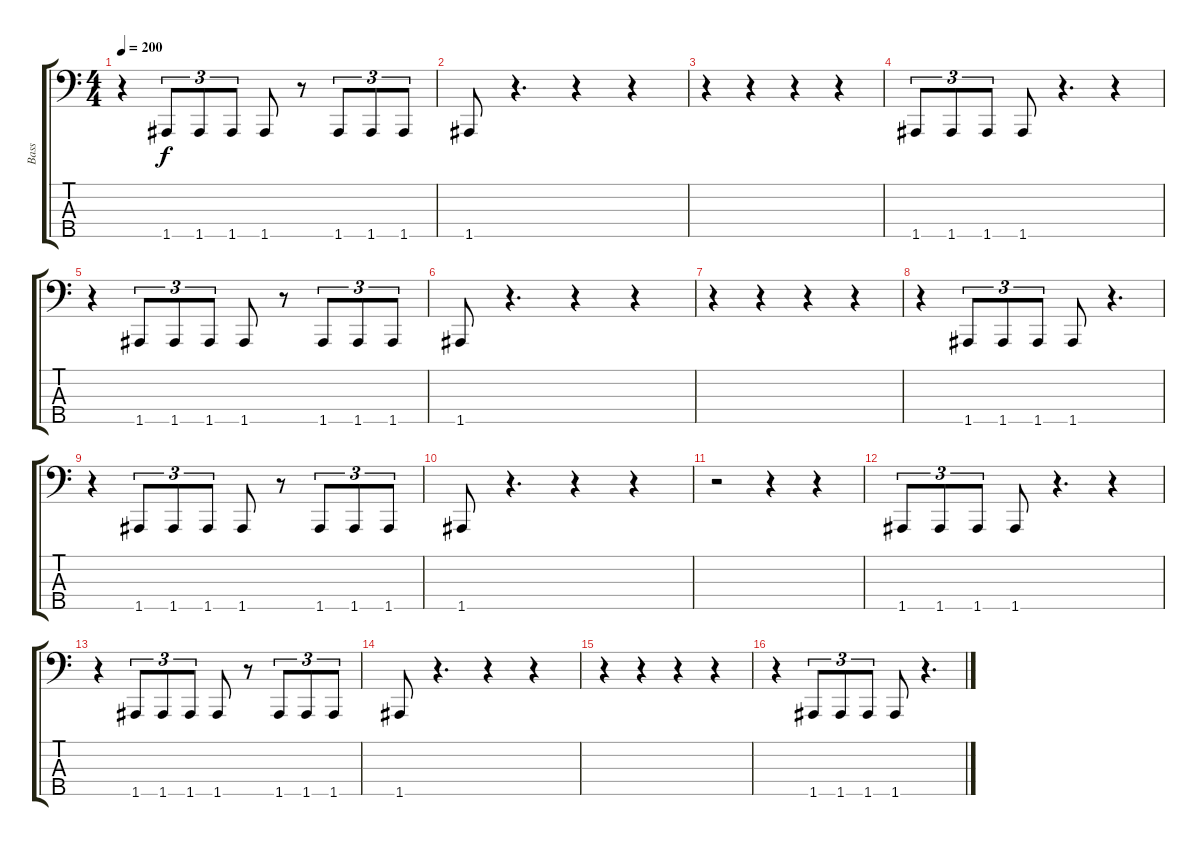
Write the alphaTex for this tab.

\track ("Bass" "Bass") {instrument electricbassfinger}
\staff {score tabs}
\tuning (G2 D2 A1 E1 A0) {hide}
\ts (4 4)
\tempo 200
\clef f4
\ks c
r.4{dy f} 1.5.8{tu (3 2)} 1.5.8{tu (3 2)} 1.5.8{tu (3 2)} 1.5.8 r.8 1.5.8{tu (3 2)} 1.5.8{tu (3 2)} 1.5.8{tu (3 2)} |
1.5.8 r.4{d} r.4 r.4 |
r.4 r.4 r.4 r.4 |
1.5.8{tu (3 2)} 1.5.8{tu (3 2)} 1.5.8{tu (3 2)} 1.5.8 r.4{d} r.4 |
r.4 1.5.8{tu (3 2)} 1.5.8{tu (3 2)} 1.5.8{tu (3 2)} 1.5.8 r.8 1.5.8{tu (3 2)} 1.5.8{tu (3 2)} 1.5.8{tu (3 2)} |
1.5.8 r.4{d} r.4 r.4 |
r.4 r.4 r.4 r.4 |
r.4 1.5.8{tu (3 2)} 1.5.8{tu (3 2)} 1.5.8{tu (3 2)} 1.5.8 r.4{d} |
r.4 1.5.8{tu (3 2)} 1.5.8{tu (3 2)} 1.5.8{tu (3 2)} 1.5.8 r.8 1.5.8{tu (3 2)} 1.5.8{tu (3 2)} 1.5.8{tu (3 2)} |
1.5.8 r.4{d} r.4 r.4 |
r.2 r.4 r.4 |
1.5.8{tu (3 2)} 1.5.8{tu (3 2)} 1.5.8{tu (3 2)} 1.5.8 r.4{d} r.4 |
r.4 1.5.8{tu (3 2)} 1.5.8{tu (3 2)} 1.5.8{tu (3 2)} 1.5.8 r.8 1.5.8{tu (3 2)} 1.5.8{tu (3 2)} 1.5.8{tu (3 2)} |
1.5.8 r.4{d} r.4 r.4 |
r.4 r.4 r.4 r.4 |
r.4 1.5.8{tu (3 2)} 1.5.8{tu (3 2)} 1.5.8{tu (3 2)} 1.5.8 r.4{d}
